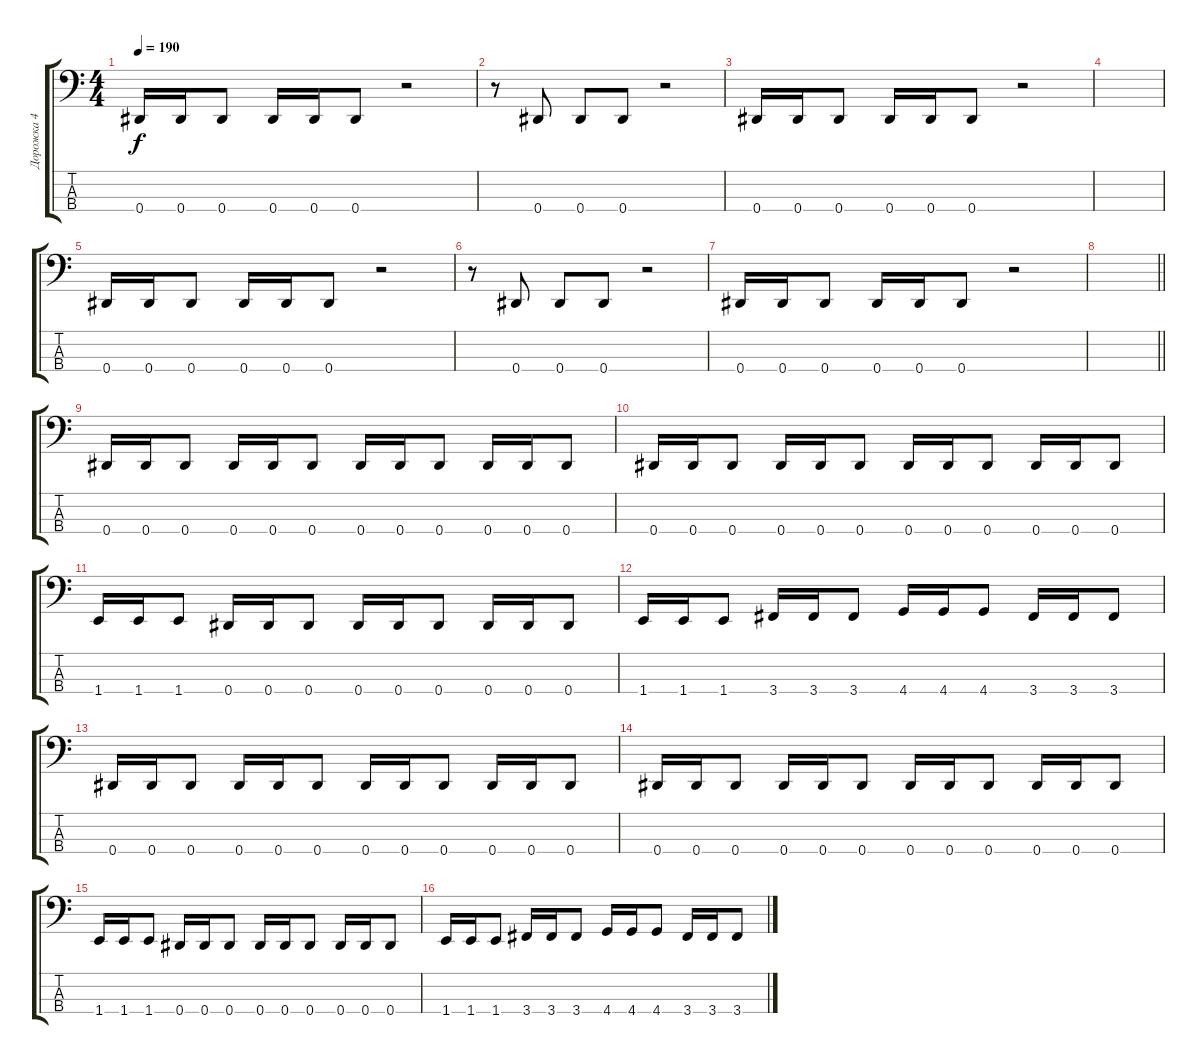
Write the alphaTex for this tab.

\track ("Дорожка 4" "Дорожка 4") {instrument electricbassfinger}
\staff {score tabs}
\tuning (Gb2 Db2 Ab1 Eb1) {hide}
\ts (4 4)
\tempo 190
\clef f4
\ks c
0.4.16{dy f} 0.4.16 0.4.8 0.4.16 0.4.16 0.4.8 r.2 |
r.8 0.4.8 0.4.8 0.4.8 r.2 |
0.4.16 0.4.16 0.4.8 0.4.16 0.4.16 0.4.8 r.2 |
|
0.4.16 0.4.16 0.4.8 0.4.16 0.4.16 0.4.8 r.2 |
r.8 0.4.8 0.4.8 0.4.8 r.2 |
0.4.16 0.4.16 0.4.8 0.4.16 0.4.16 0.4.8 r.2 |
\barLineRight lightlight
|
\section ("" "")
0.4.16 0.4.16 0.4.8 0.4.16 0.4.16 0.4.8 0.4.16 0.4.16 0.4.8 0.4.16 0.4.16 0.4.8 |
0.4.16 0.4.16 0.4.8 0.4.16 0.4.16 0.4.8 0.4.16 0.4.16 0.4.8 0.4.16 0.4.16 0.4.8 |
1.4.16 1.4.16 1.4.8 0.4.16 0.4.16 0.4.8 0.4.16 0.4.16 0.4.8 0.4.16 0.4.16 0.4.8 |
1.4.16 1.4.16 1.4.8 3.4.16 3.4.16 3.4.8 4.4.16 4.4.16 4.4.8 3.4.16 3.4.16 3.4.8 |
0.4.16 0.4.16 0.4.8 0.4.16 0.4.16 0.4.8 0.4.16 0.4.16 0.4.8 0.4.16 0.4.16 0.4.8 |
0.4.16 0.4.16 0.4.8 0.4.16 0.4.16 0.4.8 0.4.16 0.4.16 0.4.8 0.4.16 0.4.16 0.4.8 |
1.4.16 1.4.16 1.4.8 0.4.16 0.4.16 0.4.8 0.4.16 0.4.16 0.4.8 0.4.16 0.4.16 0.4.8 |
1.4.16 1.4.16 1.4.8 3.4.16 3.4.16 3.4.8 4.4.16 4.4.16 4.4.8 3.4.16 3.4.16 3.4.8
